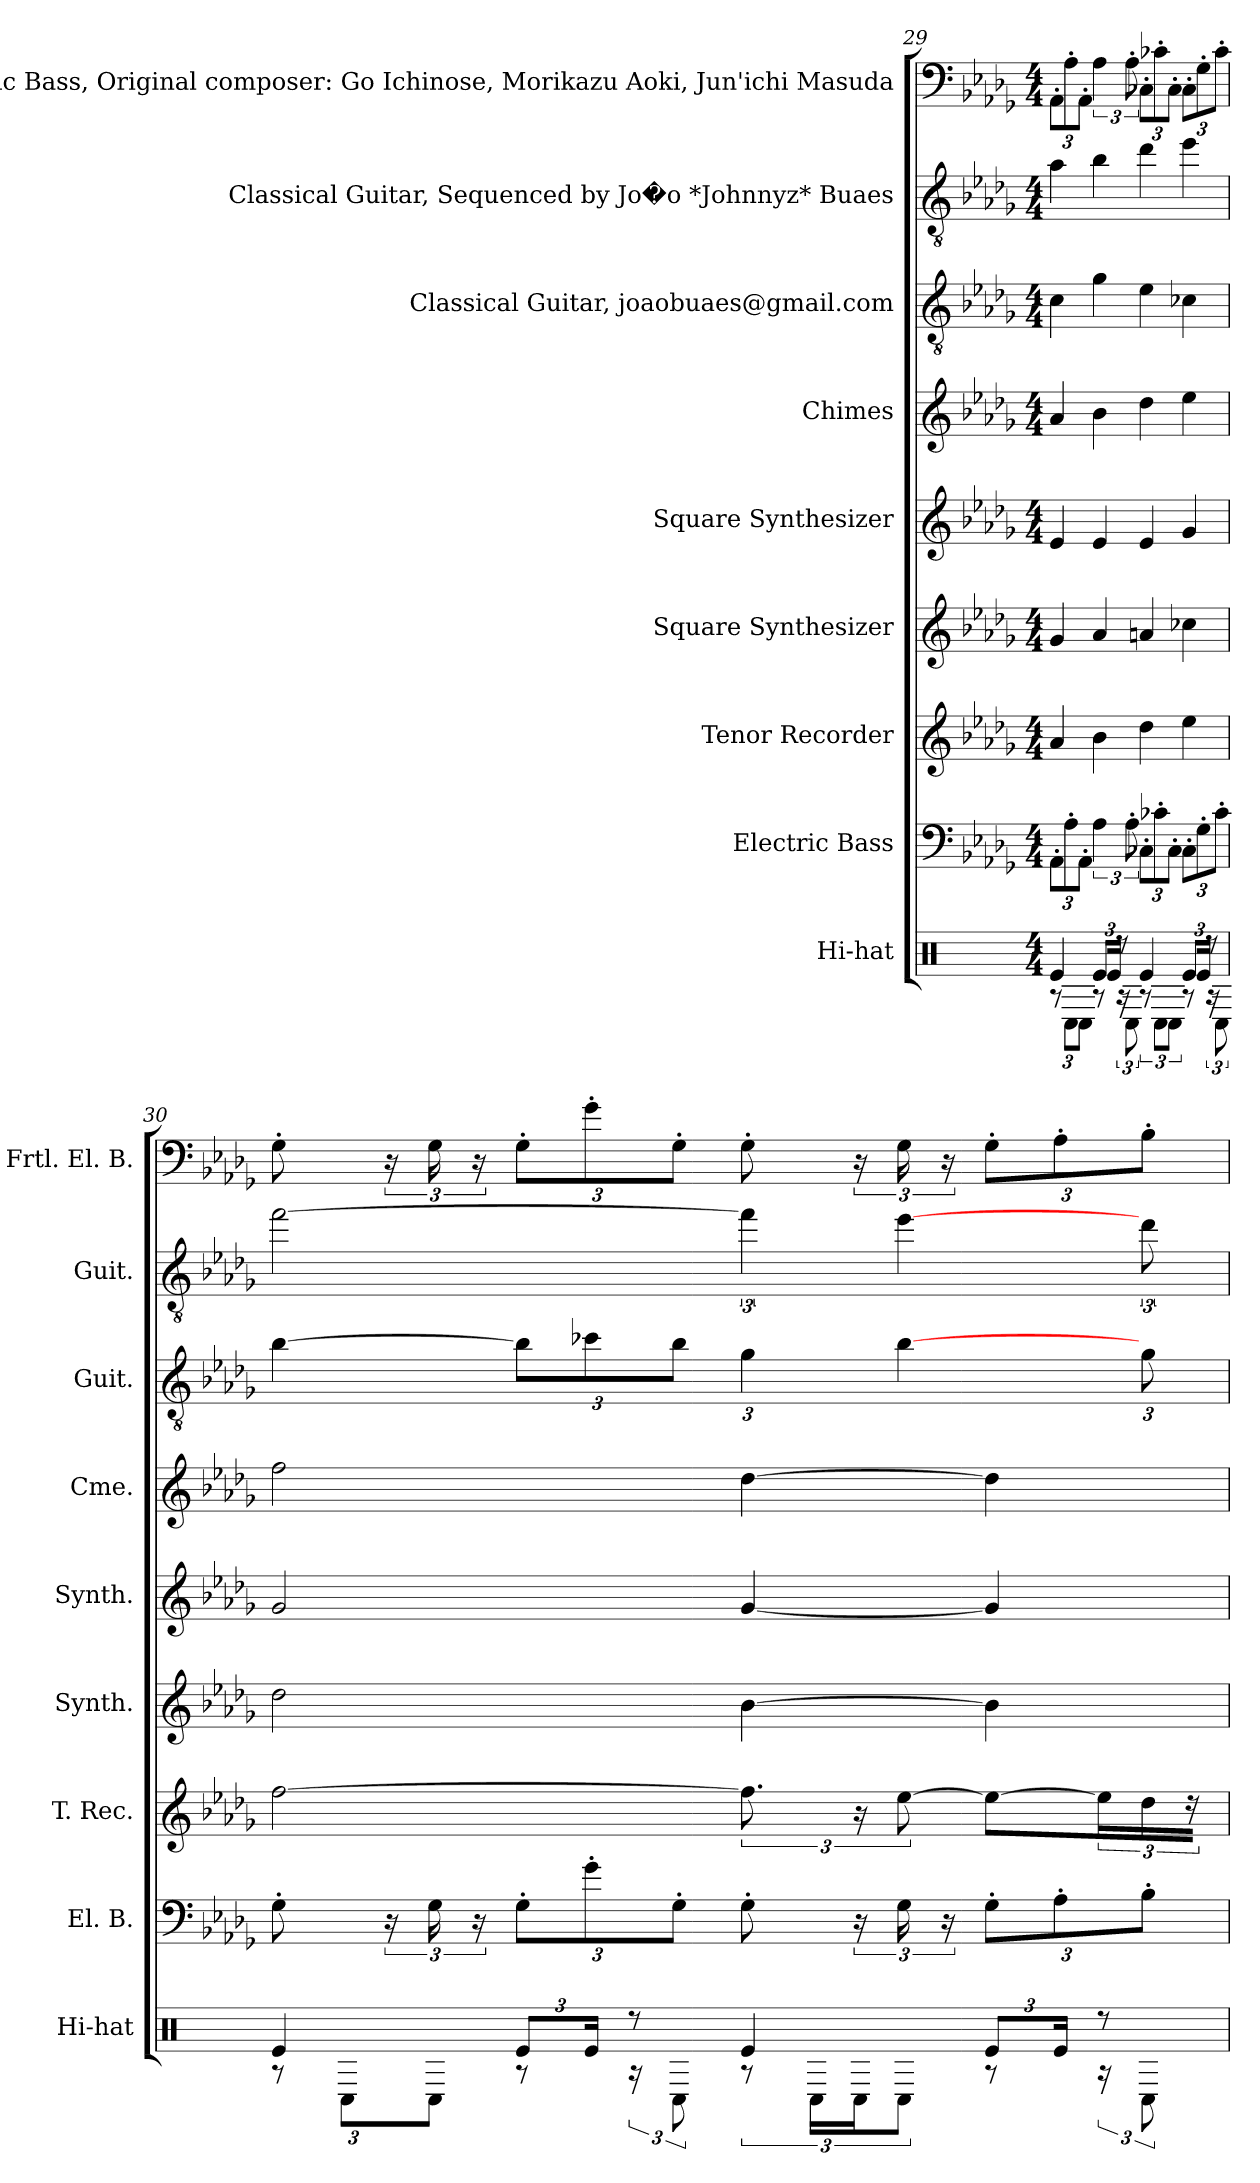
**kern	**kern	**kern	**kern	**kern	**kern	**kern	**kern	**kern
*part9	*part8	*part7	*part6	*part5	*part4	*part3	*part2	*part1
*staff9	*staff8	*staff7	*staff6	*staff5	*staff4	*staff3	*staff2	*staff1
*I"Hi-hat	*I"Electric Bass	*I"Tenor Recorder	*I"Square Synthesizer	*I"Square Synthesizer	*I"Chimes	*I"Classical Guitar, joaobuaes@gmail.com	*I"Classical Guitar, Sequenced by Jo�o *Johnnyz* Buaes	*I"Fretless Electric Bass, Original composer: Go Ichinose, Morikazu Aoki, Jun'ichi Masuda
*I'Hi-hat	*I'El. B.	*I'T. Rec.	*I'Synth.	*I'Synth.	*I'Cme.	*I'Guit.	*I'Guit.	*I'Frtl. El. B.
*clefX	*clefF4	*clefG2	*clefG2	*clefG2	*clefG2	*clefGv2	*clefGv2	*clefF4
*	*ITrd7c12	*	*	*	*	*	*	*ITrd7c12
*k[]	*k[b-e-a-d-g-]	*k[b-e-a-d-g-]	*k[b-e-a-d-g-]	*k[b-e-a-d-g-]	*k[b-e-a-d-g-]	*k[b-e-a-d-g-]	*k[b-e-a-d-g-]	*k[b-e-a-d-g-]
*M4/4	*M4/4	*M4/4	*M4/4	*M4/4	*M4/4	*M4/4	*M4/4	*M4/4
=29	=29	=29	=29	=29	=29	=29	=29	=29
*^	*	*	*	*	*	*	*	*
*	*	*Xbrackettup	*	*	*	*	*	*	*Xbrackettup
4Re/	12r	12AAA-'\L	4a-/	4g-/	4e-/	4a-/	4c\	4a-\	12AAA-'\L
.	12RC\L	12AA-'\	.	.	.	.	.	.	12AA-'\
.	12RC\J	12AAA-'\J	.	.	.	.	.	.	12AAA-'\J
*Xbrackettup	*	*brackettup	*	*	*	*	*	*	*brackettup
12Re/L	8r	6AA-\	4b-\	4a-/	4e-/	4b-\	4g-\	4b-\	6AA-\
24Re/Jk	.	.	.	.	.	.	.	.	.
*	*brackettup	*	*	*	*	*	*	*	*
8r	24r	.	.	.	.	.	.	.	.
.	12RC\	12AA-'\	.	.	.	.	.	.	12AA-'\
*	*	*Xbrackettup	*	*	*	*	*	*	*Xbrackettup
4Re/	12r	12CC-X'\L	4dd-\	4an/	4e-/	4dd-\	4e-\	4dd-\	12CC-X'\L
.	12RC\L	12C-X'\	.	.	.	.	.	.	12C-X'\
.	12RC\J	12CC-'\J	.	.	.	.	.	.	12CC-'\J
*Xbrackettup	*	*	*	*	*	*	*	*	*
12Re/L	8r	12CC-'\L	4ee-\	4cc-X\	4g-/	4ee-\	4c-X\	4ee-\	12CC-'\L
24Re/Jk	.	12GG-'\	.	.	.	.	.	.	12GG-'\
*	*brackettup	*	*	*	*	*	*	*	*
8r	24r	.	.	.	.	.	.	.	.
.	12RC\	12C-'\J	.	.	.	.	.	.	12C-'\J
!!LO:PB:g=z
=30	=30	=30	=30	=30	=30	=30	=30	=30	=30
4Re/	12r	8GG-'\	[2ff\	2dd-\	2g-/	2ff\	[4b-\	[2ff\	8GG-'\
.	12RC\L	.	.	.	.	.	.	.	.
*	*	*brackettup	*	*	*	*	*	*	*brackettup
.	.	24r	.	.	.	.	.	.	24r
.	12RC\J	24GG-\	.	.	.	.	.	.	24GG-\
.	.	24r	.	.	.	.	.	.	24r
*Xbrackettup	*	*Xbrackettup	*	*	*	*	*Xbrackettup	*	*Xbrackettup
12Re/L	8r	12GG-'\L	.	.	.	.	12b-\L]	.	12GG-'\L
24Re/Jk	.	12G-'\	.	.	.	.	12cc-X\	.	12G-'\
*	*brackettup	*	*	*	*	*	*	*	*
8r	24r	.	.	.	.	.	.	.	.
.	12RC\	12GG-'\J	.	.	.	.	12b-\J	.	12GG-'\J
4Re/	12r	8GG-'\	12.ff\]	[4b-\	[4g-/	[4dd-\	6g-\	6ff\]	8GG-'\
.	24RC\LL	.	.	.	.	.	.	.	.
*	*Xbrackettup	*brackettup	*	*	*	*	*	*	*brackettup
.	24RC\J	24r	24r	.	.	.	.	.	24r
.	12RC\J	24GG-\	[12ee-\	.	.	.	[4b-\	[4ee-\	24GG-\
.	.	24r	.	.	.	.	.	.	24r
*	*	*Xbrackettup	*	*	*	*	*	*	*Xbrackettup
12Re/L	8r	12GG-'\L	8ee-\L_	4b-\]	4g-/]	4dd-\]	.	.	12GG-'\L
24Re/Jk	.	12AA-'\	.	.	.	.	.	.	12AA-'\
*	*brackettup	*	*	*	*	*	*	*	*
8r	24r	.	24ee-\L]	.	.	.	.	.	.
.	12RC\	12BB-'\J	24dd-\JJ	.	.	.	12g-\	12dd-\	12BB-'\J
.	.	.	24r	.	.	.	.	.	.
*v	*v	*	*	*	*	*	*	*	*
=	=	=	=	=	=	=	=	=
*-	*-	*-	*-	*-	*-	*-	*-	*-
